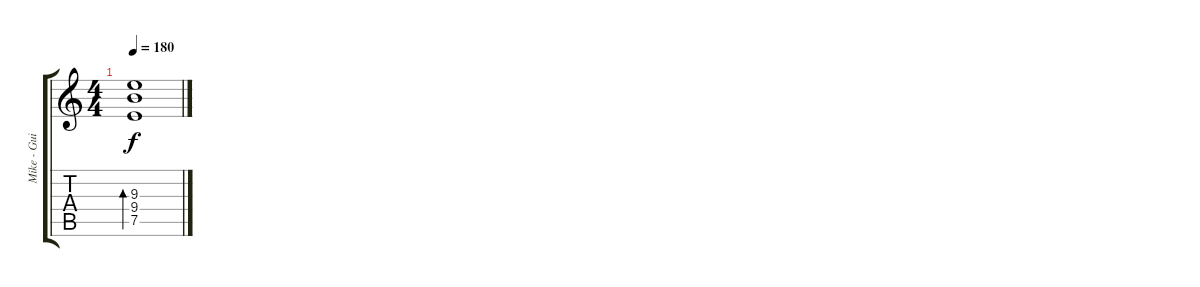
\track ("Mike - Guitar" "Mike - Gui") {instrument distortionguitar}
\staff {score tabs}
\tuning (E4 B3 G3 D3 A2 E2) {hide}
\ts (4 4)
\tempo 180
\clef g2
\ks c
(9.3 9.4 7.5).1{bd 480 dy f}
